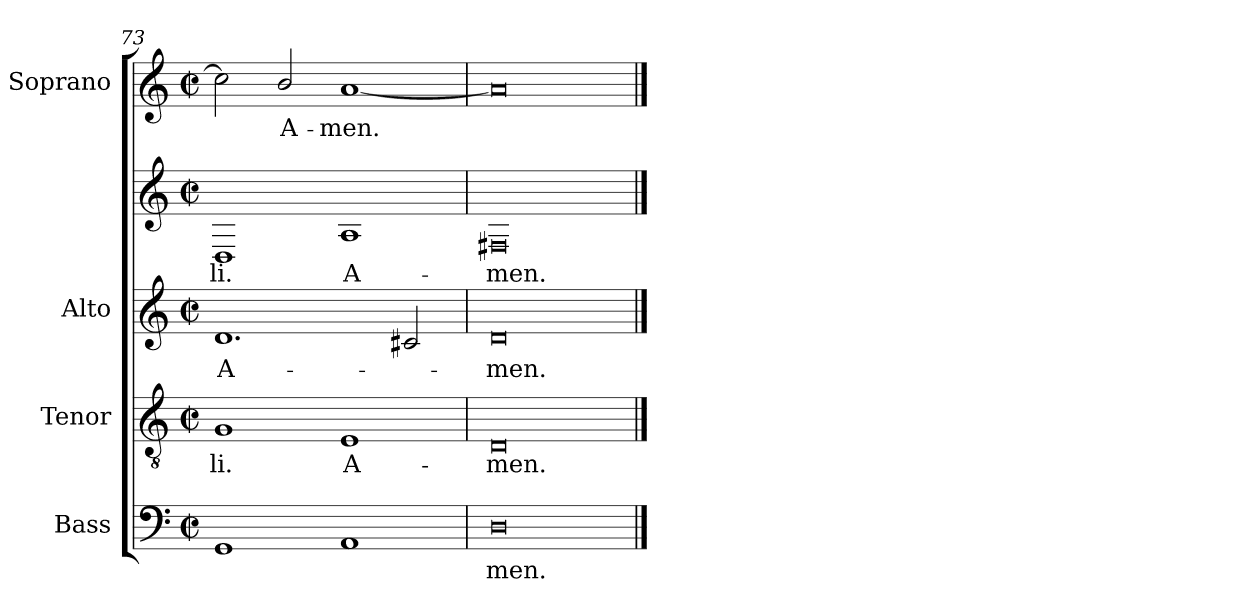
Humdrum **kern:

**kern	**text	**kern	**text	**kern	**text	**kern	**text	**kern	**text
*part4	*part4	*part3	*part3	*part2	*part2	*part2	*part2	*part1	*part1
*staff5	*staff5	*staff4	*staff4	*staff3	*staff3	*staff2	*staff2	*staff1	*staff1
*I"Bass	*	*I"Tenor	*	*I"Alto	*	*	*	*I"Soprano	*
*I'B	*	*I'T	*	*I'A	*	*	*	*I'S	*
*clefF4	*	*clefGv2	*	*clefG2	*	*clefG2	*	*clefG2	*
*k[]	*	*k[]	*	*k[]	*	*k[]	*	*k[]	*
*C:	*	*C:	*	*C:	*	*C:	*	*C:	*
*M4/2	*	*M4/2	*	*M4/2	*	*M4/2	*	*M4/2	*
*met(c|)	*	*met(c|)	*	*met(c|)	*	*met(c|)	*	*met(c|)	*
=73	=73	=73	=73	=73	=73	=73	=73	=73	=73
!	!	!	!LO:LY:b	!	!LO:LY:b	!	!LO:LY:b	!	!
1GG	.	1G	-li.	1.d	-A-	1D	li.	2cc]	.
!	!	!	!	!	!	!	!	!	!LO:LY:b
.	.	.	.	.	.	.	.	2b/	A-
!	!	!	!LO:LY:b	!	!	!	!LO:LY:b	!	!LO:LY:b
1AA	.	1E	A-	.	.	1A	A-	[1a	-men.
.	.	.	.	2c#	.	.	.	.	.
=74	=74	=74	=74	=74	=74	=74	=74	=74	=74
!	!LO:LY:b	!	!LO:LY:b	!	!LO:LY:b	!	!LO:LY:b	!	!
0D	men.	0D	-men.	0d	men.	0F#X	men.	0a]	.
==	==	==	==	==	==	==	==	==	==
*-	*-	*-	*-	*-	*-	*-	*-	*-	*-
